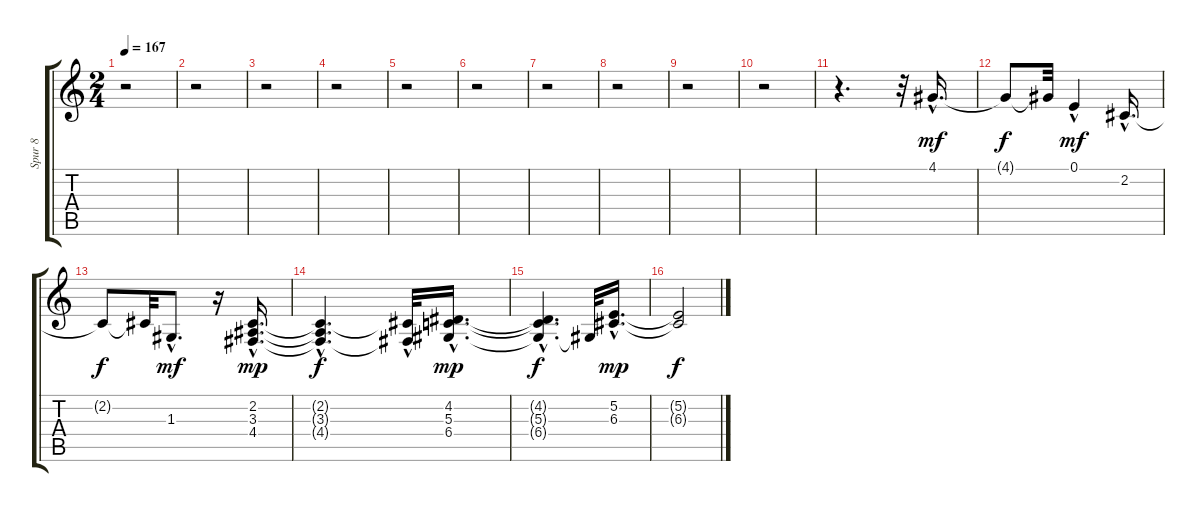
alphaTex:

\track ("Spur 8" "Spur 8") {instrument choiraahs}
\staff {score tabs}
\tuning (E4 B3 G3 D3 A2 E2) {hide}
\ts (2 4)
\tempo 167
\clef g2
\ks c
r.2{dy f} |
r.2 |
r.2 |
r.2 |
r.2 |
r.2 |
r.2 |
r.2 |
r.2 |
r.2 |
r.4{d} r.32 4.1{hac}.16{d dy mf} |
4.1{t}.8{dy f} 4.1{t}.32 0.1{hac}.4{dy mf} 2.2{hac}.16{d} |
2.2{t}.8{dy f} 2.2{t}.32 1.3{hac}.8{d dy mf} r.16 (2.2{hac} 3.3{hac} 4.4{hac}).16{d dy mp} |
(2.2{hac t} 3.3{t} 4.4{hac t}).4{d dy f} (2.2{t} 4.4{hac t}).32 (4.2{hac} 5.3{hac} 6.4{hac}).16{d dy mp} |
(4.2{t} 5.3{t} 6.4{hac t}).4{d dy f} 6.4{t}.32 (5.2{hac} 6.3{hac}).16{d dy mp} |
(5.2{t} 6.3{t}).2{dy f}
